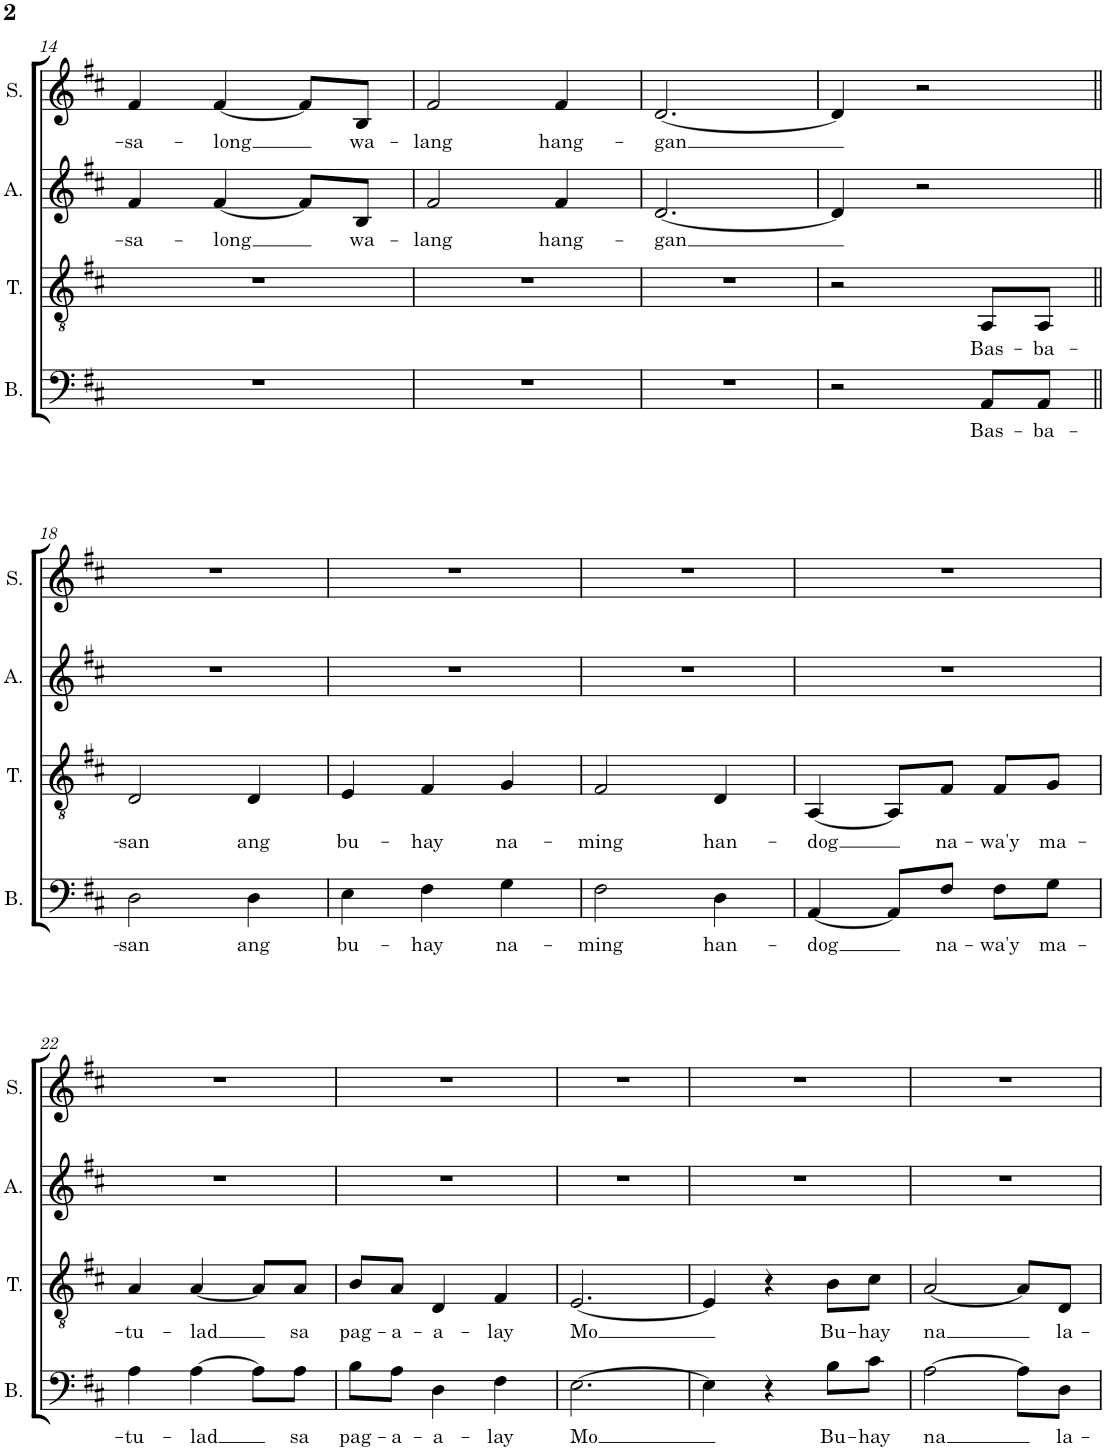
**kern	**text	**kern	**text	**kern	**text	**kern	**text
*part4	*part4	*part3	*part3	*part2	*part2	*part1	*part1
*staff4	*staff4	*staff3	*staff3	*staff2	*staff2	*staff1	*staff1
*I"Bass	*	*I"Tenor	*	*I"Alto	*	*I"Soprano	*
*I'B.	*	*I'T.	*	*I'A.	*	*I'S.	*
!!LO:PB:g=z
*clefF4	*	*clefGv2	*	*clefG2	*	*clefG2	*
*k[f#c#]	*	*k[f#c#]	*	*k[f#c#]	*	*k[f#c#]	*
*M3/4	*	*M3/4	*	*M3/4	*	*M3/4	*
=14	=14	=14	=14	=14	=14	=14	=14
!	!	!	!	!	!LO:LY:b	!	!LO:LY:b
2.r	.	2.r	.	4f#/	-sa-	4f#/	-sa-
!	!	!	!	!	!LO:LY:b	!	!LO:LY:b
.	.	.	.	[4f#/	-long	[4f#/	-long
.	.	.	.	8f#/L]	.	8f#/L]	.
!	!	!	!	!	!LO:LY:b	!	!LO:LY:b
.	.	.	.	8B/J	wa-	8B/J	wa-
=15	=15	=15	=15	=15	=15	=15	=15
!	!	!	!	!	!LO:LY:b	!	!LO:LY:b
2.r	.	2.r	.	2f#/	-lang	2f#/	-lang
!	!	!	!	!	!LO:LY:b	!	!LO:LY:b
.	.	.	.	4f#/	hang-	4f#/	hang-
=16	=16	=16	=16	=16	=16	=16	=16
!	!	!	!	!	!LO:LY:b	!	!LO:LY:b
2.r	.	2.r	.	[2.d/	-gan	[2.d/	-gan
=17	=17	=17	=17	=17	=17	=17	=17
2r	.	2r	.	4d/]	.	4d/]	.
.	.	.	.	2r	.	2r	.
!	!LO:LY:b	!	!LO:LY:b	!	!	!	!
8AA/L	Bas-	8AA/L	Bas-	.	.	.	.
!	!LO:LY:b	!	!LO:LY:b	!	!	!	!
8AA/J	-ba-	8AA/J	-ba-	.	.	.	.
!!LO:LB:g=z
=18||	=18||	=18||	=18||	=18||	=18||	=18||	=18||
!	!LO:LY:b	!	!LO:LY:b	!	!	!	!
2D\	-san	2D/	-san	2.r	.	2.r	.
!	!LO:LY:b	!	!LO:LY:b	!	!	!	!
4D\	ang	4D/	ang	.	.	.	.
=19	=19	=19	=19	=19	=19	=19	=19
!	!LO:LY:b	!	!LO:LY:b	!	!	!	!
4E\	bu-	4E/	bu-	2.r	.	2.r	.
!	!LO:LY:b	!	!LO:LY:b	!	!	!	!
4F#\	-hay	4F#/	-hay	.	.	.	.
!	!LO:LY:b	!	!LO:LY:b	!	!	!	!
4G\	na-	4G/	na-	.	.	.	.
=20	=20	=20	=20	=20	=20	=20	=20
!	!LO:LY:b	!	!LO:LY:b	!	!	!	!
2F#\	-ming	2F#/	-ming	2.r	.	2.r	.
!	!LO:LY:b	!	!LO:LY:b	!	!	!	!
4D\	han-	4D/	han-	.	.	.	.
=21	=21	=21	=21	=21	=21	=21	=21
!	!LO:LY:b	!	!LO:LY:b	!	!	!	!
[4AA/	-dog	[4AA/	-dog	2.r	.	2.r	.
8AA/L]	.	8AA/L]	.	.	.	.	.
!	!LO:LY:b	!	!LO:LY:b	!	!	!	!
8F#/J	na-	8F#/J	na-	.	.	.	.
!	!LO:LY:b	!	!LO:LY:b	!	!	!	!
8F#\L	-wa'y	8F#/L	-wa'y	.	.	.	.
!	!LO:LY:b	!	!LO:LY:b	!	!	!	!
8G\J	ma-	8G/J	ma-	.	.	.	.
!!LO:LB:g=z
=22	=22	=22	=22	=22	=22	=22	=22
!	!LO:LY:b	!	!LO:LY:b	!	!	!	!
4A\	-tu-	4A/	-tu-	2.r	.	2.r	.
!	!LO:LY:b	!	!LO:LY:b	!	!	!	!
[4A\	-lad	[4A/	-lad	.	.	.	.
8A\L]	.	8A/L]	.	.	.	.	.
!	!LO:LY:b	!	!LO:LY:b	!	!	!	!
8A\J	sa	8A/J	sa	.	.	.	.
=23	=23	=23	=23	=23	=23	=23	=23
!	!LO:LY:b	!	!LO:LY:b	!	!	!	!
8B\L	pag-	8B/L	pag-	2.r	.	2.r	.
!	!LO:LY:b	!	!LO:LY:b	!	!	!	!
8A\J	-a-	8A/J	-a-	.	.	.	.
!	!LO:LY:b	!	!LO:LY:b	!	!	!	!
4D\	-a-	4D/	-a-	.	.	.	.
!	!LO:LY:b	!	!LO:LY:b	!	!	!	!
4F#\	-lay	4F#/	-lay	.	.	.	.
=24	=24	=24	=24	=24	=24	=24	=24
!	!LO:LY:b	!	!LO:LY:b	!	!	!	!
[2.E\	Mo	[2.E/	Mo	2.r	.	2.r	.
=25	=25	=25	=25	=25	=25	=25	=25
4E\]	.	4E/]	.	2.r	.	2.r	.
4r	.	4r	.	.	.	.	.
!	!LO:LY:b	!	!LO:LY:b	!	!	!	!
8B\L	Bu-	8B\L	Bu-	.	.	.	.
!	!LO:LY:b	!	!LO:LY:b	!	!	!	!
8c#\J	-hay	8c#\J	-hay	.	.	.	.
=26	=26	=26	=26	=26	=26	=26	=26
!	!LO:LY:b	!	!LO:LY:b	!	!	!	!
[2A\	na	[2A/	na	2.r	.	2.r	.
8A\L]	.	8A/L]	.	.	.	.	.
!	!LO:LY:b	!	!LO:LY:b	!	!	!	!
8D\J	la-	8D/J	la-	.	.	.	.
=	=	=	=	=	=	=	=
*-	*-	*-	*-	*-	*-	*-	*-
